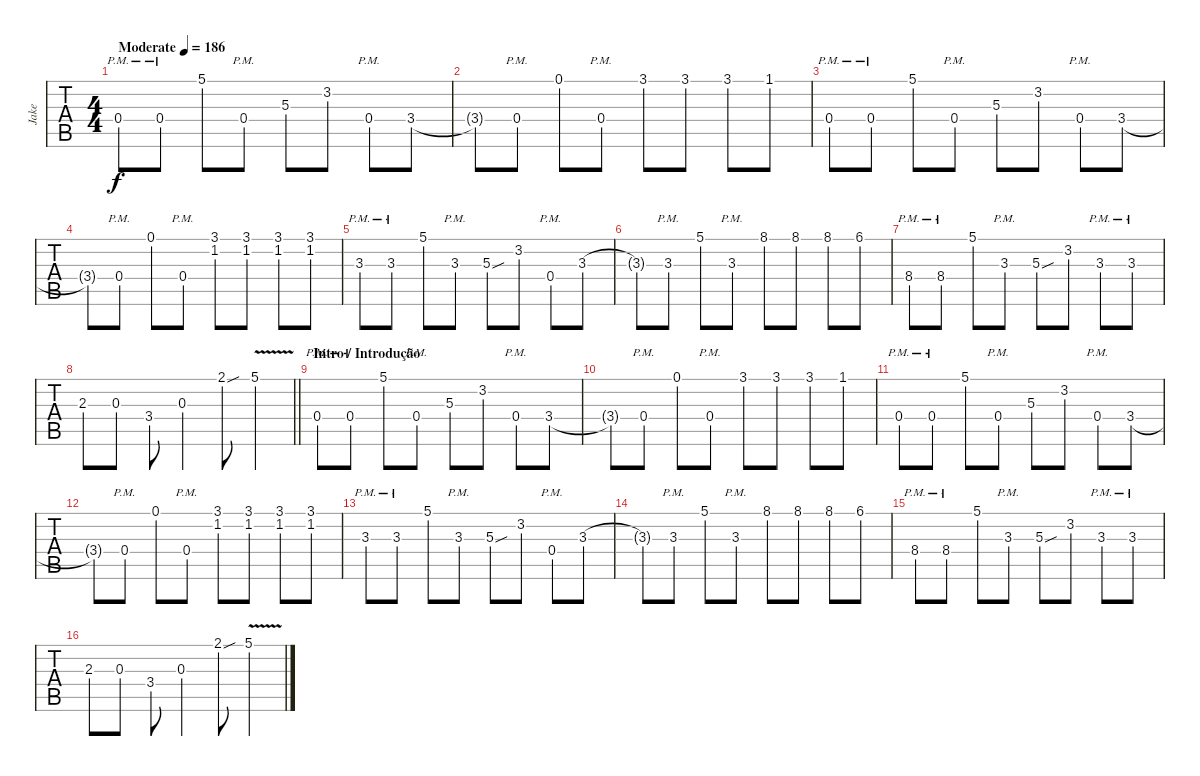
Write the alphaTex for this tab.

\track ("Jake" "Jake") {instrument electricguitarjazz}
\staff {tabs}
\tuning (Eb4 Bb3 Gb3 Db3 Ab2 Db2) {hide}
\ts (4 4)
\tempo (186 "Moderate")
\clef g2
\ks c
0.4{pm}.8{dy f instrument electricguitarjazz} 0.4{pm}.8 5.1.8 0.4{pm}.8 5.3.8 3.2.8 0.4{pm}.8 3.4.8 |
3.4{t}.8 0.4{pm}.8 0.1.8 0.4{pm}.8 3.1.8 3.1.8 3.1.8 1.1.8 |
0.4{pm}.8 0.4{pm}.8 5.1.8 0.4{pm}.8 5.3.8 3.2.8 0.4{pm}.8 3.4.8 |
3.4{t}.8 0.4{pm}.8 0.1.8 0.4{pm}.8 (3.1 1.2).8 (3.1 1.2).8 (3.1 1.2).8 (3.1 1.2).8 |
3.3{pm}.8 3.3{pm}.8 5.1.8 3.3{pm}.8 5.3{sou}.8 3.2.8 0.4{pm}.8 3.3.8 |
3.3{t}.8 3.3{pm}.8 5.1.8 3.3{pm}.8 8.1.8 8.1.8 8.1.8 6.1.8 |
8.4{pm}.8 8.4{pm}.8 5.1.8 3.3{pm}.8 5.3{sou}.8 3.2.8 3.3{pm}.8 3.3{pm}.8 |
\barLineRight lightlight
2.3.8 0.3.8 3.4.8 0.3.4 2.1{sou}.8 5.1{v}.4 |
\section ("" "Intro / Introdução")
0.4{pm}.8 0.4{pm}.8 5.1.8 0.4{pm}.8 5.3.8 3.2.8 0.4{pm}.8 3.4.8 |
3.4{t}.8 0.4{pm}.8 0.1.8 0.4{pm}.8 3.1.8 3.1.8 3.1.8 1.1.8 |
0.4{pm}.8 0.4{pm}.8 5.1.8 0.4{pm}.8 5.3.8 3.2.8 0.4{pm}.8 3.4.8 |
3.4{t}.8 0.4{pm}.8 0.1.8 0.4{pm}.8 (3.1 1.2).8 (3.1 1.2).8 (3.1 1.2).8 (3.1 1.2).8 |
3.3{pm}.8 3.3{pm}.8 5.1.8 3.3{pm}.8 5.3{sou}.8 3.2.8 0.4{pm}.8 3.3.8 |
3.3{t}.8 3.3{pm}.8 5.1.8 3.3{pm}.8 8.1.8 8.1.8 8.1.8 6.1.8 |
8.4{pm}.8 8.4{pm}.8 5.1.8 3.3{pm}.8 5.3{sou}.8 3.2.8 3.3{pm}.8 3.3{pm}.8 |
2.3.8 0.3.8 3.4.8 0.3.4 2.1{sou}.8 5.1{v}.4
